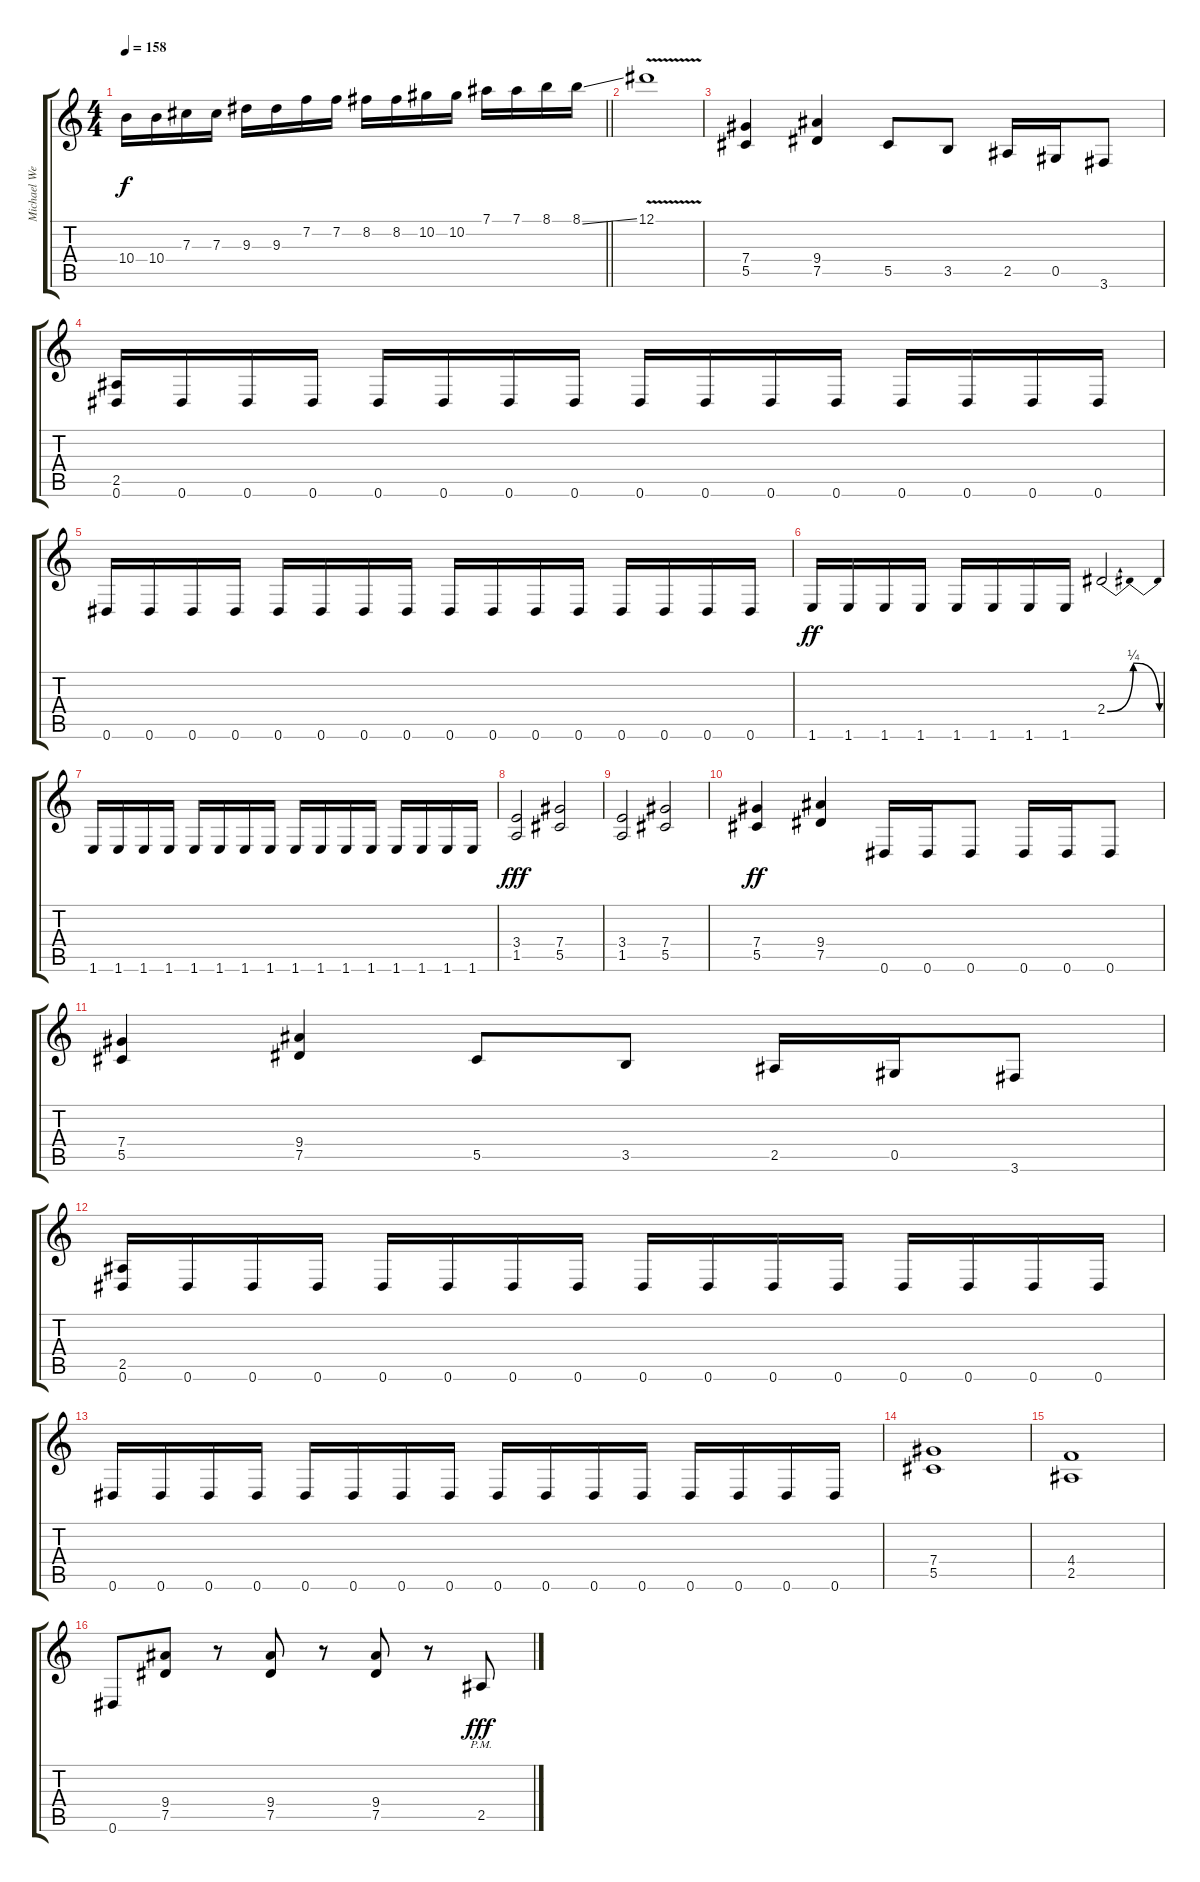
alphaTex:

\track ("Michael Weikath" "Michael We") {instrument distortionguitar}
\staff {score tabs}
\tuning (Eb4 Bb3 Gb3 Db3 Ab2 Eb2) {hide}
\ts (4 4)
\tempo 158
\clef g2
\barLineRight lightlight
\ks c
10.4.16{dy f} 10.4.16 7.3.16 7.3.16 9.3.16 9.3.16 7.2.16 7.2.16 8.2.16 8.2.16 10.2.16 10.2.16 7.1.16 7.1.16 8.1.16 8.1{ss}.16 |
\section ("" "")
12.1{v}.1 |
(7.4 5.5).4 (9.4 7.5).4 5.5.8 3.5.8 2.5.16 0.5.16 3.6.8 |
(2.5 0.6).16 0.6.16 0.6.16 0.6.16 0.6.16 0.6.16 0.6.16 0.6.16 0.6.16 0.6.16 0.6.16 0.6.16 0.6.16 0.6.16 0.6.16 0.6.16 |
0.6.16 0.6.16 0.6.16 0.6.16 0.6.16 0.6.16 0.6.16 0.6.16 0.6.16 0.6.16 0.6.16 0.6.16 0.6.16 0.6.16 0.6.16 0.6.16 |
1.6.16{dy ff} 1.6.16 1.6.16 1.6.16 1.6.16 1.6.16 1.6.16 1.6.16 2.4{be (bendrelease 0 0 15 1 45 1 60 0)}.2 |
1.6.16 1.6.16 1.6.16 1.6.16 1.6.16 1.6.16 1.6.16 1.6.16 1.6.16 1.6.16 1.6.16 1.6.16 1.6.16 1.6.16 1.6.16 1.6.16 |
(3.4 1.5).2{dy fff} (7.4 5.5).2 |
(3.4 1.5).2 (7.4 5.5).2 |
(7.4 5.5).4{dy ff volume 12 instrument distortionguitar} (9.4 7.5).4 0.6.16 0.6.16 0.6.8 0.6.16 0.6.16 0.6.8 |
(7.4 5.5).4 (9.4 7.5).4 5.5.8 3.5.8 2.5.16 0.5.16 3.6.8 |
(2.5 0.6).16 0.6.16 0.6.16 0.6.16 0.6.16 0.6.16 0.6.16 0.6.16 0.6.16 0.6.16 0.6.16 0.6.16 0.6.16 0.6.16 0.6.16 0.6.16 |
0.6.16 0.6.16 0.6.16 0.6.16 0.6.16 0.6.16 0.6.16 0.6.16 0.6.16 0.6.16 0.6.16 0.6.16 0.6.16 0.6.16 0.6.16 0.6.16 |
(7.4 5.5).1 |
(4.4 2.5).1 |
0.6.8 (9.4 7.5).8 r.8 (9.4 7.5).8 r.8 (9.4 7.5).8 r.8 2.5{pm}.8{dy fff}
